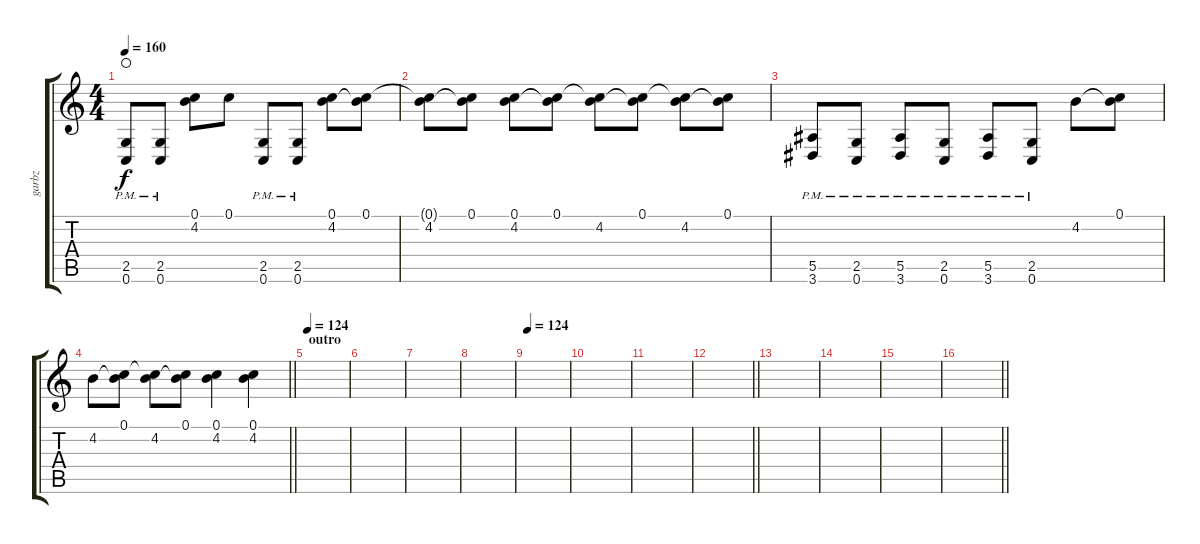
\track ("garbz" "garbz") {instrument distortionguitar}
\staff {score tabs}
\tuning (C4 G3 Eb3 Bb2 F2 C2) {hide}
\ts (4 4)
\tempo 160
\clef g2
\ks c
(2.5{pm} 0.6).8{dy f waho} (2.5{pm} 0.6).8 (0.1 4.2).8 0.1.8 (2.5{pm} 0.6).8 (2.5{pm} 0.6).8 (0.1 4.2).8 (0.1 4.2{t}).8 |
(0.1{t} 4.2).8 (0.1 4.2{t}).8 (0.1 4.2).8 (0.1 4.2{t}).8 (0.1{t} 4.2).8 (0.1 4.2{t}).8 (0.1{t} 4.2).8 (0.1 4.2{t}).8 |
(5.5{pm} 3.6).8 (2.5{pm} 0.6).8 (5.5{pm} 3.6).8 (2.5{pm} 0.6).8 (5.5{pm} 3.6).8 (2.5{pm} 0.6).8 4.2.8 (0.1 4.2{t}).8 |
\barLineRight lightlight
4.2.8 (0.1 4.2{t}).8 (0.1{t} 4.2).8 (0.1 4.2{t}).8 (0.1 4.2).4 (0.1 4.2).4 |
\section ("" "outro")
\tempo 124
|
|
|
|
\tempo 124
|
|
|
\barLineRight lightlight
|
|
|
|
\barLineRight lightlight
